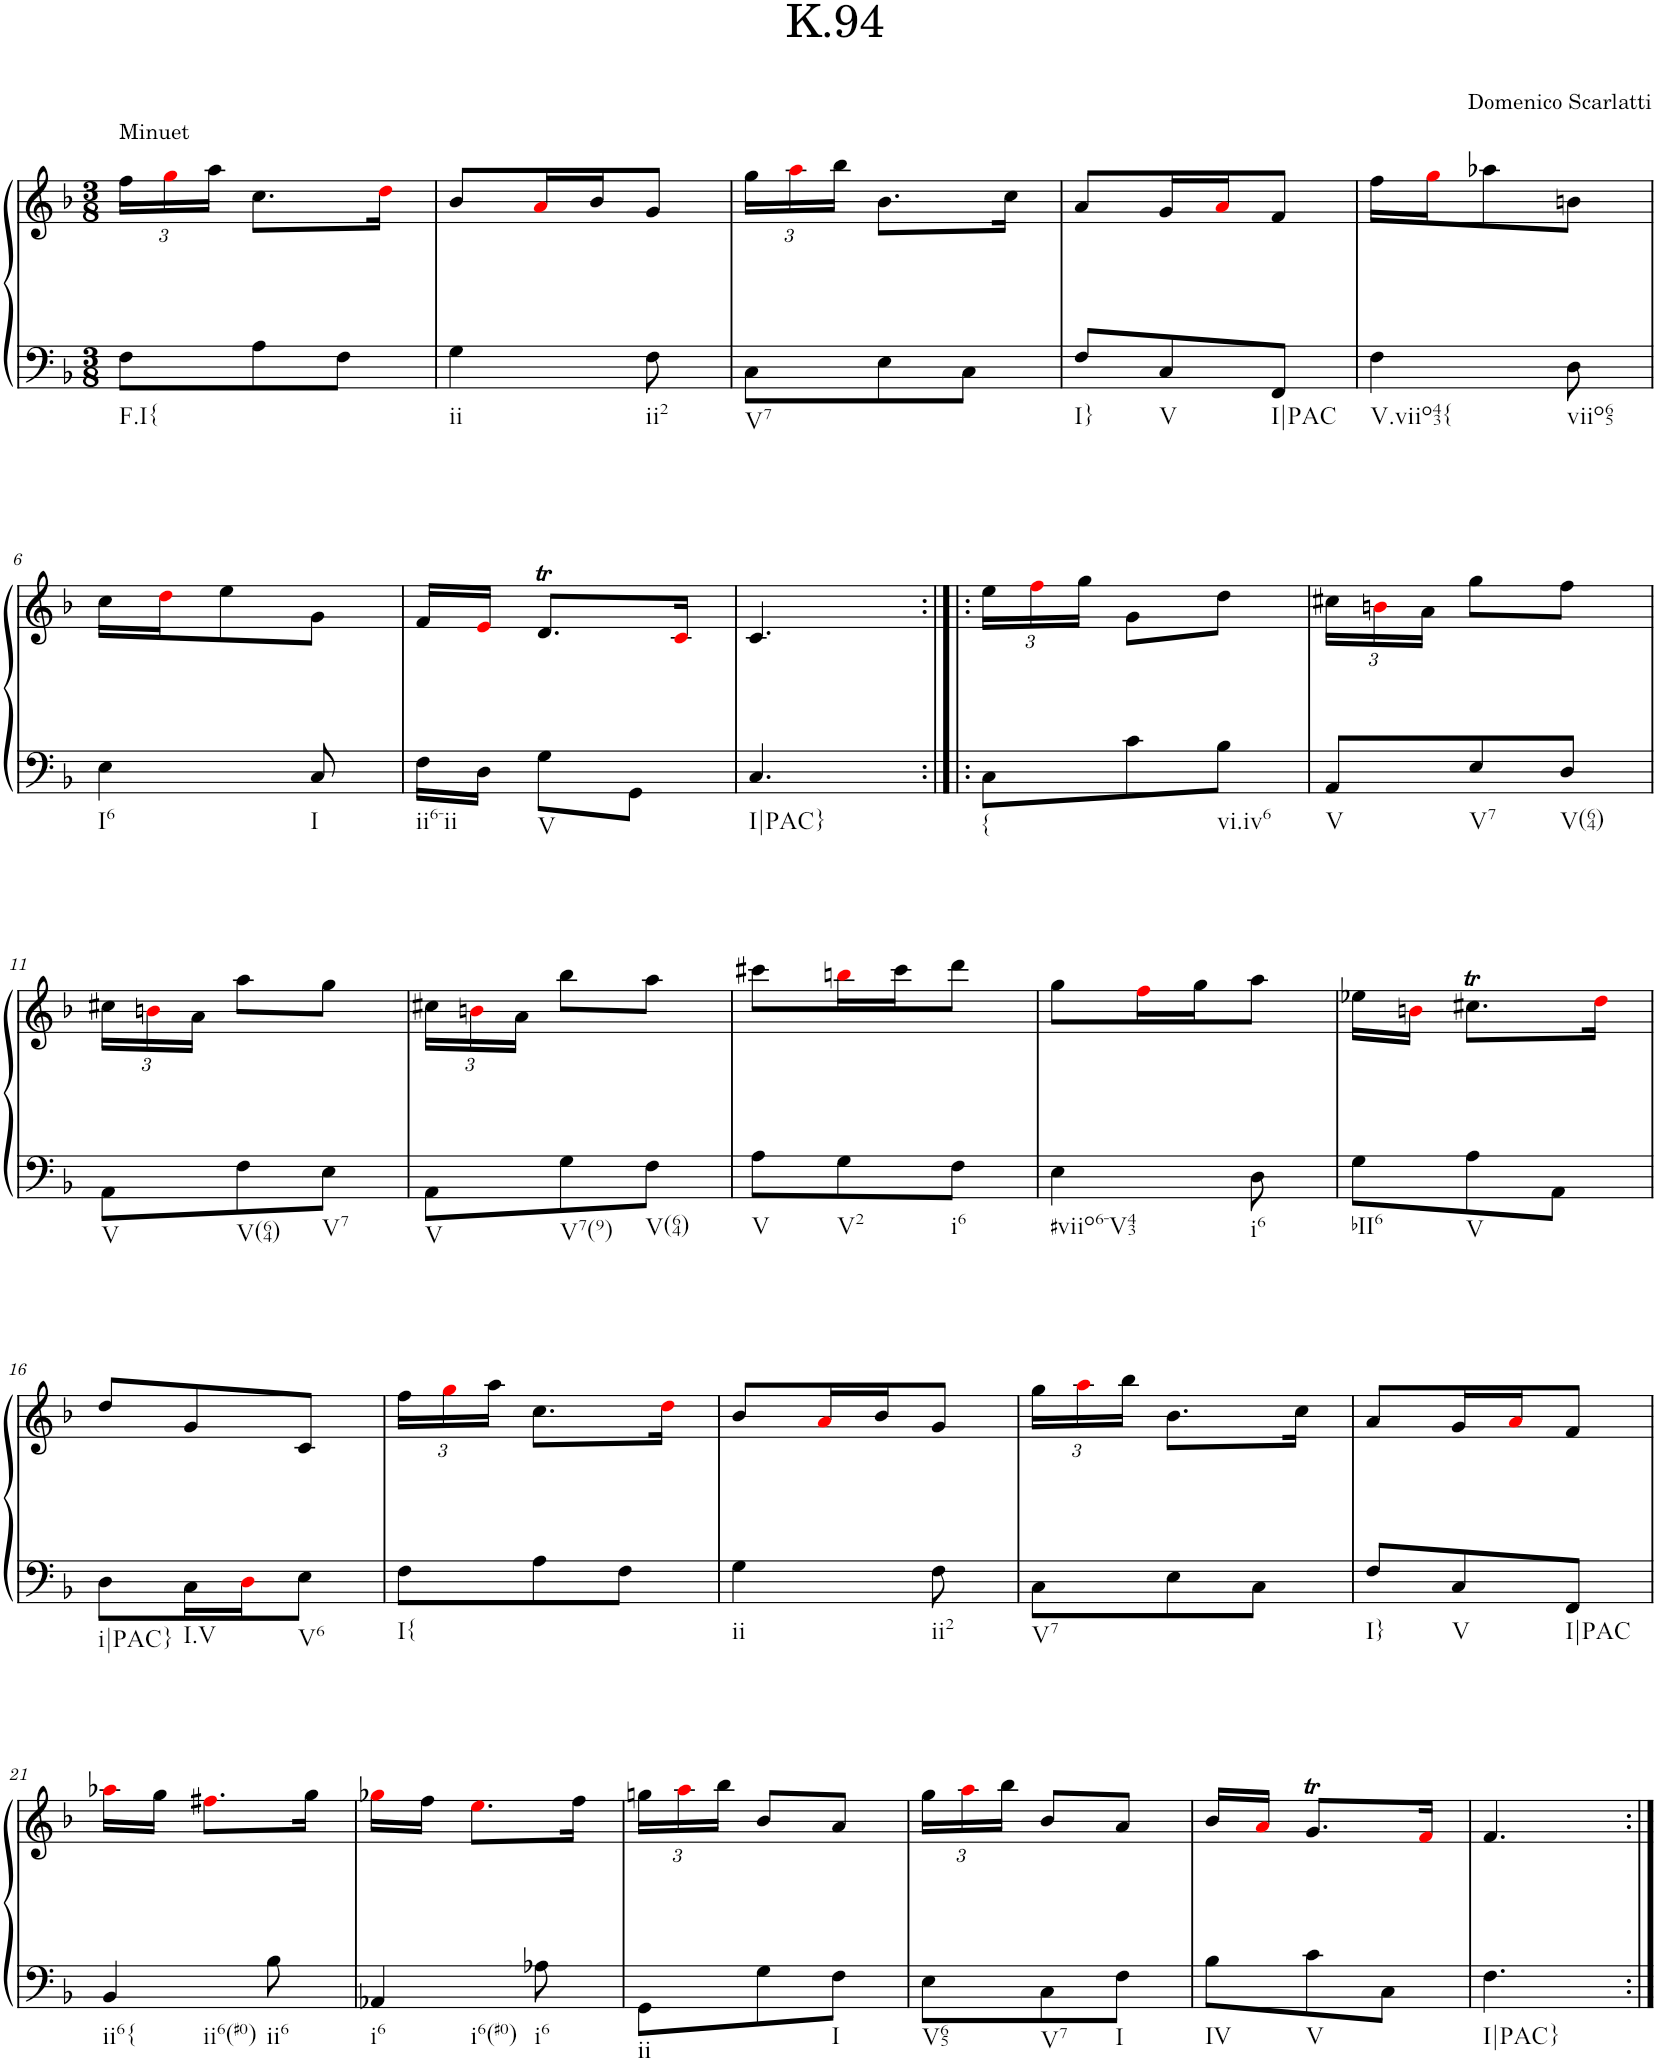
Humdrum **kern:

**kern	**kern
*part1	*part1
*staff2	*staff1
*I"Piano	*
*I'Pno.	*
*clefF4	*clefG2
*k[b-]	*k[b-]
*M3/8	*M3/8
*	*Xbrackettup
=1	=1
!	!LO:TX:a:t=Minuet
!LO:TX:b:t=F.I{	!
8F\L	24ff\LL
.	24ggi\
.	24aa\JJ
8A\	8.cc\L
8F\J	.
.	16ddi\Jk
=2	=2
!LO:TX:b:t=ii	!
4G\	8b-/L
.	16ai/L
.	16b-/J
!LO:TX:b:t=ii2	!
8F\	8g/J
=3	=3
!LO:TX:b:t=V7	!
8C\L	24gg\LL
.	24aai\
.	24bb-\JJ
8E\	8.b-\L
8C\J	.
.	16cc\Jk
=4	=4
!LO:TX:b:t=I}	!
8F/L	8a/L
!LO:TX:b:t=V	!
8C/	16g/L
.	16ai/J
!LO:TX:b:t=I|PAC	!
8FF/J	8f/J
=5	=5
!LO:TX:b:t=V.viio43{	!
4F\	16ff\LL
.	16ggi\J
.	8aa-X\
!LO:TX:b:t=viio65	!
8D\	8bn\J
!!LO:LB:g=z
=6	=6
!LO:TX:b:t=I6	!
4E\	16cc\LL
.	16ddi\J
.	8ee\
!LO:TX:b:t=I	!
8C/	8g\J
=7	=7
!LO:TX:b:t=ii6-ii	!
16F\LL	16f/LL
16D\JJ	16ei/JJ
!LO:TX:b:t=V	!
8G\L	8.dT/L
8GG\J	.
.	16ci/Jk
=8	=8
!LO:TX:b:t=I|PAC}	!
4.C/	4.c/
=9:|!|:	=9:|!|:
!LO:TX:b:t={	!
8C\L	24ee\LL
.	24ffi\
.	24gg\JJ
8c\	8g\L
!LO:TX:b:t=vi.iv6	!
8B-\J	8dd\J
=10	=10
!LO:TX:b:t=V	!
8AA/L	24cc#X\LL
.	24bni\
.	24a\JJ
!LO:TX:b:t=V7	!
8E/	8gg\L
!LO:TX:b:t=V(64)	!
8D/J	8ff\J
!!LO:LB:g=z
=11	=11
!LO:TX:b:t=V	!
8AA\L	24cc#X\LL
.	24bni\
.	24a\JJ
!LO:TX:b:t=V(64)	!
8F\	8aa\L
!LO:TX:b:t=V7	!
8E\J	8gg\J
=12	=12
!LO:TX:b:t=V	!
8AA\L	24cc#X\LL
.	24bni\
.	24a\JJ
!LO:TX:b:t=V7(9)	!
8G\	8bb-\L
!LO:TX:b:t=V(64)	!
8F\J	8aa\J
=13	=13
!LO:TX:b:t=V	!
8A\L	8ccc#X\L
!LO:TX:b:t=V2	!
8G\	16bbni\L
.	16ccc#\J
!LO:TX:b:t=i6	!
8F\J	8ddd\J
=14	=14
!LO:TX:b:t=#viio6-V43	!
4E\	8gg\L
.	16ffi\L
.	16gg\J
!LO:TX:b:t=i6	!
8D\	8aa\J
=15	=15
!LO:TX:b:t=bII6	!
8G\L	16ee-X\LL
.	16bni\JJ
!LO:TX:b:t=V	!
8A\	8.cc#Xt\L
8AA\J	.
.	16ddi\Jk
!!LO:LB:g=z
=16	=16
!LO:TX:b:t=i|PAC}	!
8D\L	8dd/L
!LO:TX:b:t=I.V	!
16C\L	8g/
16Di\J	.
!LO:TX:b:t=V6	!
8E\J	8c/J
=17	=17
!LO:TX:b:t=I{	!
8F\L	24ff\LL
.	24ggi\
.	24aa\JJ
8A\	8.cc\L
8F\J	.
.	16ddi\Jk
=18	=18
!LO:TX:b:t=ii	!
4G\	8b-/L
.	16ai/L
.	16b-/J
!LO:TX:b:t=ii2	!
8F\	8g/J
=19	=19
!LO:TX:b:t=V7	!
8C\L	24gg\LL
.	24aai\
.	24bb-\JJ
8E\	8.b-\L
8C\J	.
.	16cc\Jk
=20	=20
!LO:TX:b:t=I}	!
8F/L	8a/L
!LO:TX:b:t=V	!
8C/	16g/L
.	16ai/J
!LO:TX:b:t=I|PAC	!
8FF/J	8f/J
!!LO:LB:g=z
=21	=21
!LO:TX:b:t=ii6{	!
!LO:TX:b:t=ii6(#0)	!
4BB-/	16aa-Xi\LL
.	16gg\JJ
.	8.ff#Xi\L
!LO:TX:b:t=ii6	!
8B-\	.
.	16gg\Jk
=22	=22
!LO:TX:b:t=i6	!
!LO:TX:b:t=i6(#0)	!
4AA-X/	16gg-Xi\LL
.	16ff\JJ
.	8.eei\L
!LO:TX:b:t=i6	!
8A-X\	.
.	16ff\Jk
=23	=23
!LO:TX:b:t=ii	!
8GG\L	24ggn\LL
.	24aai\
.	24bb-\JJ
8G\	8b-/L
!LO:TX:b:t=I	!
8F\J	8a/J
=24	=24
!LO:TX:b:t=V65	!
8E\L	24gg\LL
.	24aai\
.	24bb-\JJ
!LO:TX:b:t=V7	!
8C\	8b-/L
!LO:TX:b:t=I	!
8F\J	8a/J
=25	=25
!LO:TX:b:t=IV	!
8B-\L	16b-/LL
.	16ai/JJ
!LO:TX:b:t=V	!
8c\	8.gT/L
8C\J	.
.	16fi/Jk
=26	=26
!LO:TX:b:t=I|PAC}	!
4.F\	4.f/
=:|!	=:|!
*-	*-
